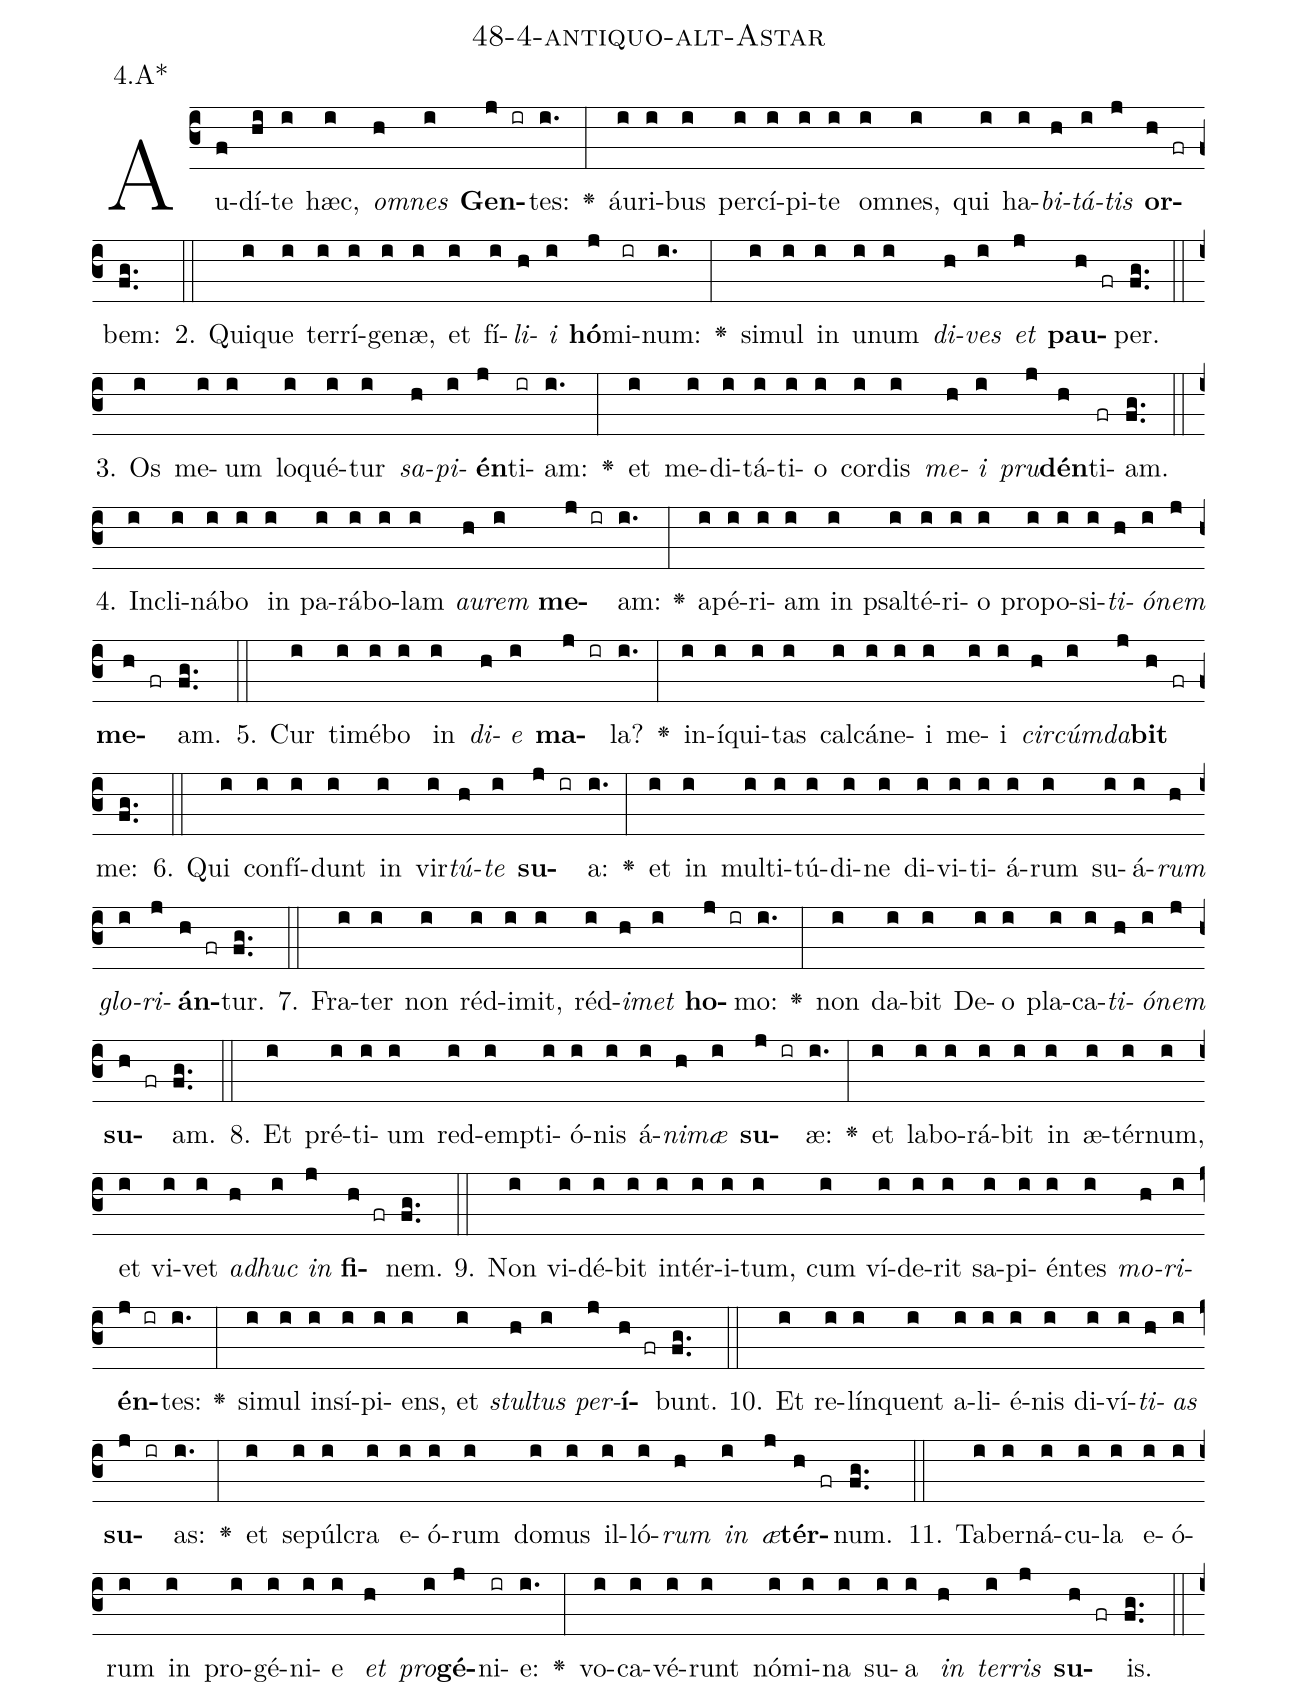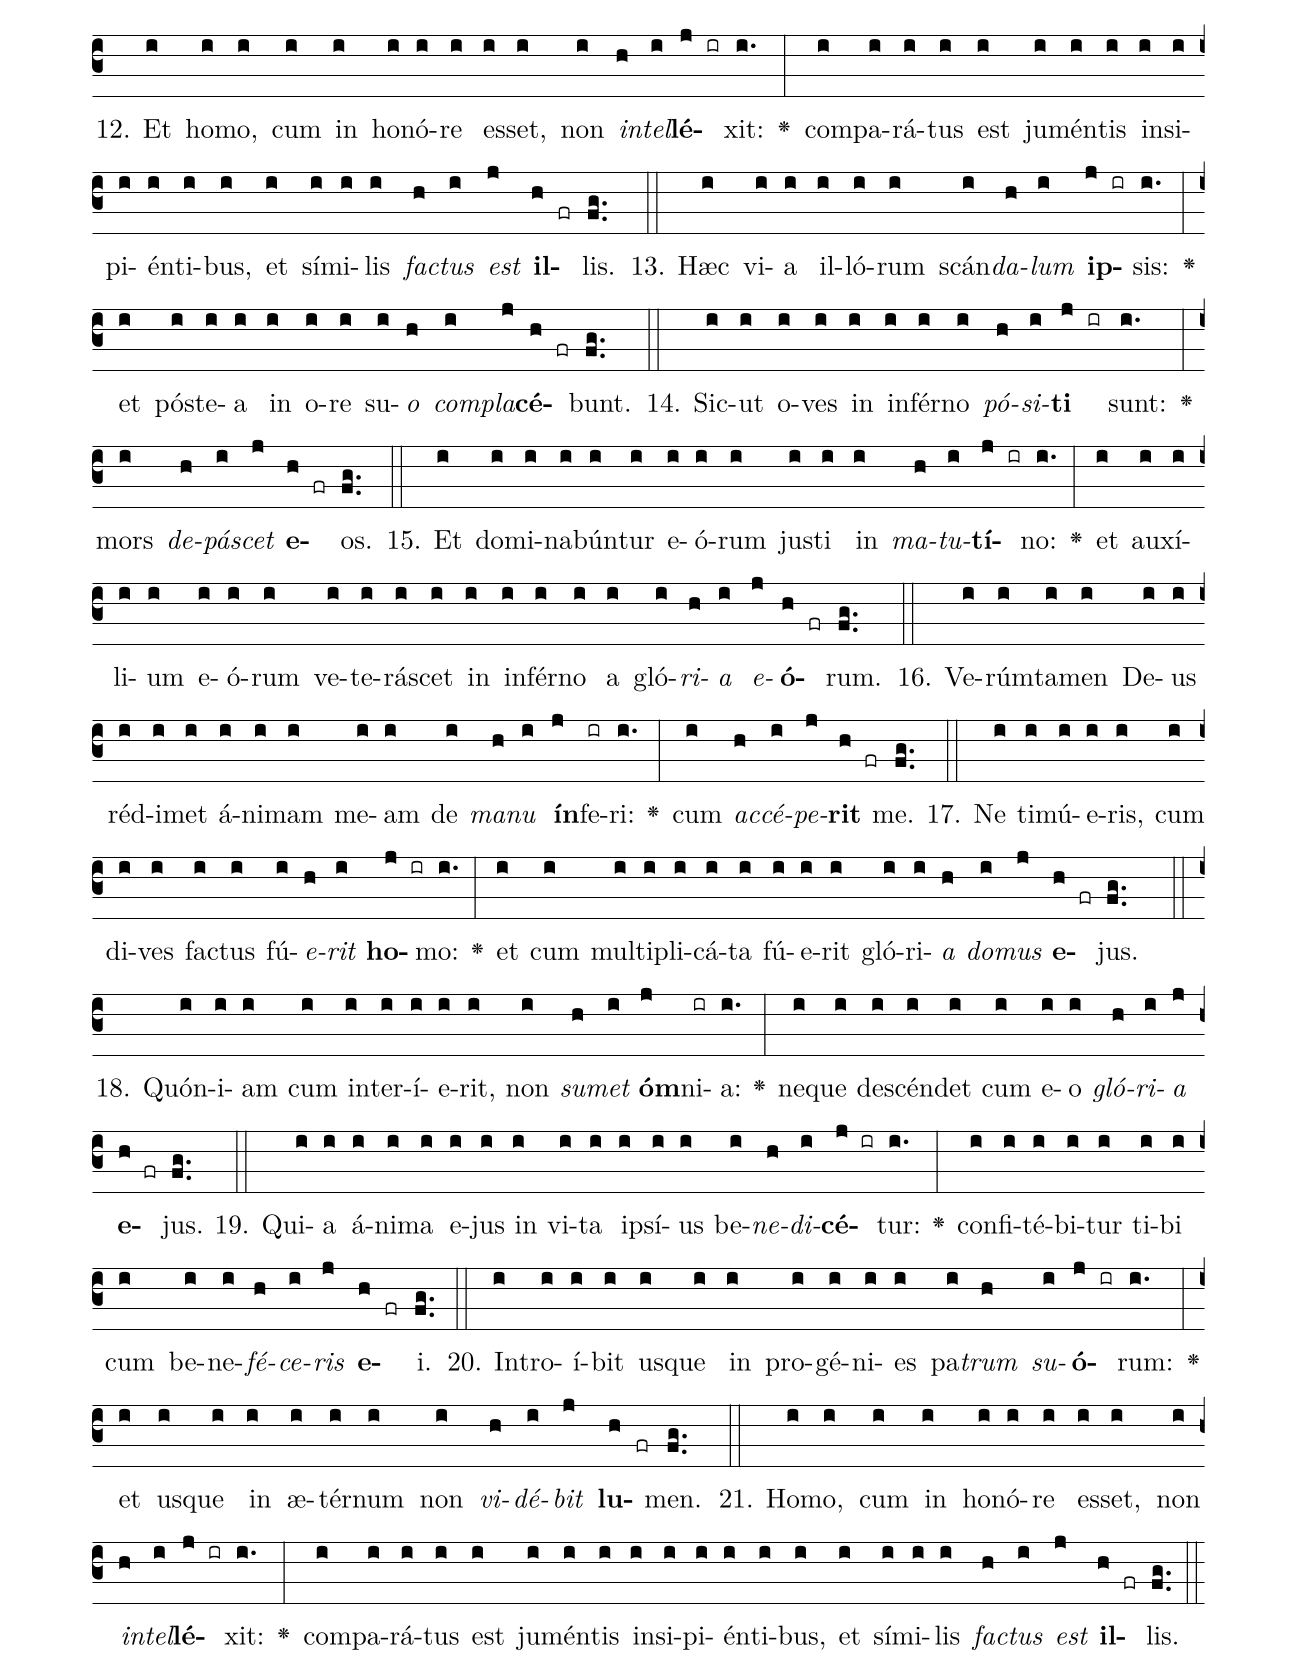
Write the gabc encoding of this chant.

name: 48-4-antiquo-alt-Astar;
annotation: 4.A*;
%%
(c3)Au(f)dí(hi)te(i) hæc,(i) <i>om</i>(h)<i>nes</i>(i) <b>Gen</b>(j ir)tes:(i.) <v>\greheightstar</v>(:) áu(i)ri(i)bus(i) per(i)cí(i)pi(i)te(i) om(i)nes,(i) qui(i) ha(i)<i>bi</i>(h)<i>tá</i>(i)<i>tis</i>(j) <b>or</b>(h fr)bem:(fg..) (::)
2. Qui(i)que(i) ter(i)rí(i)ge(i)næ,(i) et(i) fí(i)<i>li</i>(h)<i>i</i>(i) <b>hó</b>(j)mi(ir)num:(i.) <v>\greheightstar</v>(:) si(i)mul(i) in(i) u(i)num(i) <i>di</i>(h)<i>ves</i>(i) <i>et</i>(j) <b>pau</b>(h fr)per.(fg..) (::)
3. Os(i) me(i)um(i) lo(i)qué(i)tur(i) <i>sa</i>(h)<i>pi</i>(i)<b>én</b>(j)ti(ir)am:(i.) <v>\greheightstar</v>(:) et(i) me(i)di(i)tá(i)ti(i)o(i) cor(i)dis(i) <i>me</i>(h)<i>i</i>(i) <i>pru</i>(j)<b>dén</b>(h)ti(fr)am.(fg..) (::)
4. In(i)cli(i)ná(i)bo(i) in(i) pa(i)rá(i)bo(i)lam(i) <i>au</i>(h)<i>rem</i>(i) <b>me</b>(j ir)am:(i.) <v>\greheightstar</v>(:) a(i)pé(i)ri(i)am(i) in(i) psal(i)té(i)ri(i)o(i) pro(i)po(i)si(i)<i>ti</i>(h)<i>ó</i>(i)<i>nem</i>(j) <b>me</b>(h fr)am.(fg..) (::)
5. Cur(i) ti(i)mé(i)bo(i) in(i) <i>di</i>(h)<i>e</i>(i) <b>ma</b>(j ir)la?(i.) <v>\greheightstar</v>(:) in(i)í(i)qui(i)tas(i) cal(i)cá(i)ne(i)i(i) me(i)i(i) <i>cir</i>(h)<i>cúm</i>(i)<i>da</i>(j)<b>bit</b>(h fr) me:(fg..) (::)
6. Qui(i) con(i)fí(i)dunt(i) in(i) vir(i)<i>tú</i>(h)<i>te</i>(i) <b>su</b>(j ir)a:(i.) <v>\greheightstar</v>(:) et(i) in(i) mul(i)ti(i)tú(i)di(i)ne(i) di(i)vi(i)ti(i)á(i)rum(i) su(i)á(i)<i>rum</i>(h) <i>glo</i>(i)<i>ri</i>(j)<b>án</b>(h fr)tur.(fg..) (::)
7. Fra(i)ter(i) non(i) réd(i)i(i)mit,(i) réd(i)<i>i</i>(h)<i>met</i>(i) <b>ho</b>(j ir)mo:(i.) <v>\greheightstar</v>(:) non(i) da(i)bit(i) De(i)o(i) pla(i)ca(i)<i>ti</i>(h)<i>ó</i>(i)<i>nem</i>(j) <b>su</b>(h fr)am.(fg..) (::)
8. Et(i) pré(i)ti(i)um(i) red(i)emp(i)ti(i)ó(i)nis(i) á(i)<i>ni</i>(h)<i>mæ</i>(i) <b>su</b>(j ir)æ:(i.) <v>\greheightstar</v>(:) et(i) la(i)bo(i)rá(i)bit(i) in(i) æ(i)tér(i)num,(i) et(i) vi(i)vet(i) <i>ad</i>(h)<i>huc</i>(i) <i>in</i>(j) <b>fi</b>(h fr)nem.(fg..) (::)
9. Non(i) vi(i)dé(i)bit(i) in(i)tér(i)i(i)tum,(i) cum(i) ví(i)de(i)rit(i) sa(i)pi(i)én(i)tes(i) <i>mo</i>(h)<i>ri</i>(i)<b>én</b>(j ir)tes:(i.) <v>\greheightstar</v>(:) si(i)mul(i) in(i)sí(i)pi(i)ens,(i) et(i) <i>stul</i>(h)<i>tus</i>(i) <i>per</i>(j)<b>í</b>(h fr)bunt.(fg..) (::)
10. Et(i) re(i)lín(i)quent(i) a(i)li(i)é(i)nis(i) di(i)ví(i)<i>ti</i>(h)<i>as</i>(i) <b>su</b>(j ir)as:(i.) <v>\greheightstar</v>(:) et(i) se(i)púl(i)cra(i) e(i)ó(i)rum(i) do(i)mus(i) il(i)ló(i)<i>rum</i>(h) <i>in</i>(i) <i>æ</i>(j)<b>tér</b>(h fr)num.(fg..) (::)
11. Ta(i)ber(i)ná(i)cu(i)la(i) e(i)ó(i)rum(i) in(i) pro(i)gé(i)ni(i)e(i) <i>et</i>(h) <i>pro</i>(i)<b>gé</b>(j)ni(ir)e:(i.) <v>\greheightstar</v>(:) vo(i)ca(i)vé(i)runt(i) nó(i)mi(i)na(i) su(i)a(i) <i>in</i>(h) <i>ter</i>(i)<i>ris</i>(j) <b>su</b>(h fr)is.(fg..) (::)
12. Et(i) ho(i)mo,(i) cum(i) in(i) ho(i)nó(i)re(i) es(i)set,(i) non(i) <i>in</i>(h)<i>tel</i>(i)<b>lé</b>(j ir)xit:(i.) <v>\greheightstar</v>(:) com(i)pa(i)rá(i)tus(i) est(i) ju(i)mén(i)tis(i) in(i)si(i)pi(i)én(i)ti(i)bus,(i) et(i) sí(i)mi(i)lis(i) <i>fac</i>(h)<i>tus</i>(i) <i>est</i>(j) <b>il</b>(h fr)lis.(fg..) (::)
13. Hæc(i) vi(i)a(i) il(i)ló(i)rum(i) scán(i)<i>da</i>(h)<i>lum</i>(i) <b>ip</b>(j ir)sis:(i.) <v>\greheightstar</v>(:) et(i) póst(i)e(i)a(i) in(i) o(i)re(i) su(i)<i>o</i>(h) <i>com</i>(i)<i>pla</i>(j)<b>cé</b>(h fr)bunt.(fg..) (::)
14. Sic(i)ut(i) o(i)ves(i) in(i) in(i)fér(i)no(i) <i>pó</i>(h)<i>si</i>(i)<b>ti</b>(j ir) sunt:(i.) <v>\greheightstar</v>(:) mors(i) <i>de</i>(h)<i>pá</i>(i)<i>scet</i>(j) <b>e</b>(h fr)os.(fg..) (::)
15. Et(i) do(i)mi(i)na(i)bún(i)tur(i) e(i)ó(i)rum(i) jus(i)ti(i) in(i) <i>ma</i>(h)<i>tu</i>(i)<b>tí</b>(j ir)no:(i.) <v>\greheightstar</v>(:) et(i) au(i)xí(i)li(i)um(i) e(i)ó(i)rum(i) ve(i)te(i)rá(i)scet(i) in(i) in(i)fér(i)no(i) a(i) gló(i)<i>ri</i>(h)<i>a</i>(i) <i>e</i>(j)<b>ó</b>(h fr)rum.(fg..) (::)
16. Ve(i)rúm(i)ta(i)men(i) De(i)us(i) réd(i)i(i)met(i) á(i)ni(i)mam(i) me(i)am(i) de(i) <i>ma</i>(h)<i>nu</i>(i) <b>ín</b>(j)fe(ir)ri:(i.) <v>\greheightstar</v>(:) cum(i) <i>ac</i>(h)<i>cé</i>(i)<i>pe</i>(j)<b>rit</b>(h fr) me.(fg..) (::)
17. Ne(i) ti(i)mú(i)e(i)ris,(i) cum(i) di(i)ves(i) fac(i)tus(i) fú(i)<i>e</i>(h)<i>rit</i>(i) <b>ho</b>(j ir)mo:(i.) <v>\greheightstar</v>(:) et(i) cum(i) mul(i)ti(i)pli(i)cá(i)ta(i) fú(i)e(i)rit(i) gló(i)ri(i)<i>a</i>(h) <i>do</i>(i)<i>mus</i>(j) <b>e</b>(h fr)jus.(fg..) (::)
18. Quón(i)i(i)am(i) cum(i) in(i)ter(i)í(i)e(i)rit,(i) non(i) <i>su</i>(h)<i>met</i>(i) <b>óm</b>(j)ni(ir)a:(i.) <v>\greheightstar</v>(:) ne(i)que(i) de(i)scén(i)det(i) cum(i) e(i)o(i) <i>gló</i>(h)<i>ri</i>(i)<i>a</i>(j) <b>e</b>(h fr)jus.(fg..) (::)
19. Qui(i)a(i) á(i)ni(i)ma(i) e(i)jus(i) in(i) vi(i)ta(i) ip(i)sí(i)us(i) be(i)<i>ne</i>(h)<i>di</i>(i)<b>cé</b>(j ir)tur:(i.) <v>\greheightstar</v>(:) con(i)fi(i)té(i)bi(i)tur(i) ti(i)bi(i) cum(i) be(i)ne(i)<i>fé</i>(h)<i>ce</i>(i)<i>ris</i>(j) <b>e</b>(h fr)i.(fg..) (::)
20. In(i)tro(i)í(i)bit(i) us(i)que(i) in(i) pro(i)gé(i)ni(i)es(i) pa(i)<i>trum</i>(h) <i>su</i>(i)<b>ó</b>(j ir)rum:(i.) <v>\greheightstar</v>(:) et(i) us(i)que(i) in(i) æ(i)tér(i)num(i) non(i) <i>vi</i>(h)<i>dé</i>(i)<i>bit</i>(j) <b>lu</b>(h fr)men.(fg..) (::)
21. Ho(i)mo,(i) cum(i) in(i) ho(i)nó(i)re(i) es(i)set,(i) non(i) <i>in</i>(h)<i>tel</i>(i)<b>lé</b>(j ir)xit:(i.) <v>\greheightstar</v>(:) com(i)pa(i)rá(i)tus(i) est(i) ju(i)mén(i)tis(i) in(i)si(i)pi(i)én(i)ti(i)bus,(i) et(i) sí(i)mi(i)lis(i) <i>fac</i>(h)<i>tus</i>(i) <i>est</i>(j) <b>il</b>(h fr)lis.(fg..) (::)
